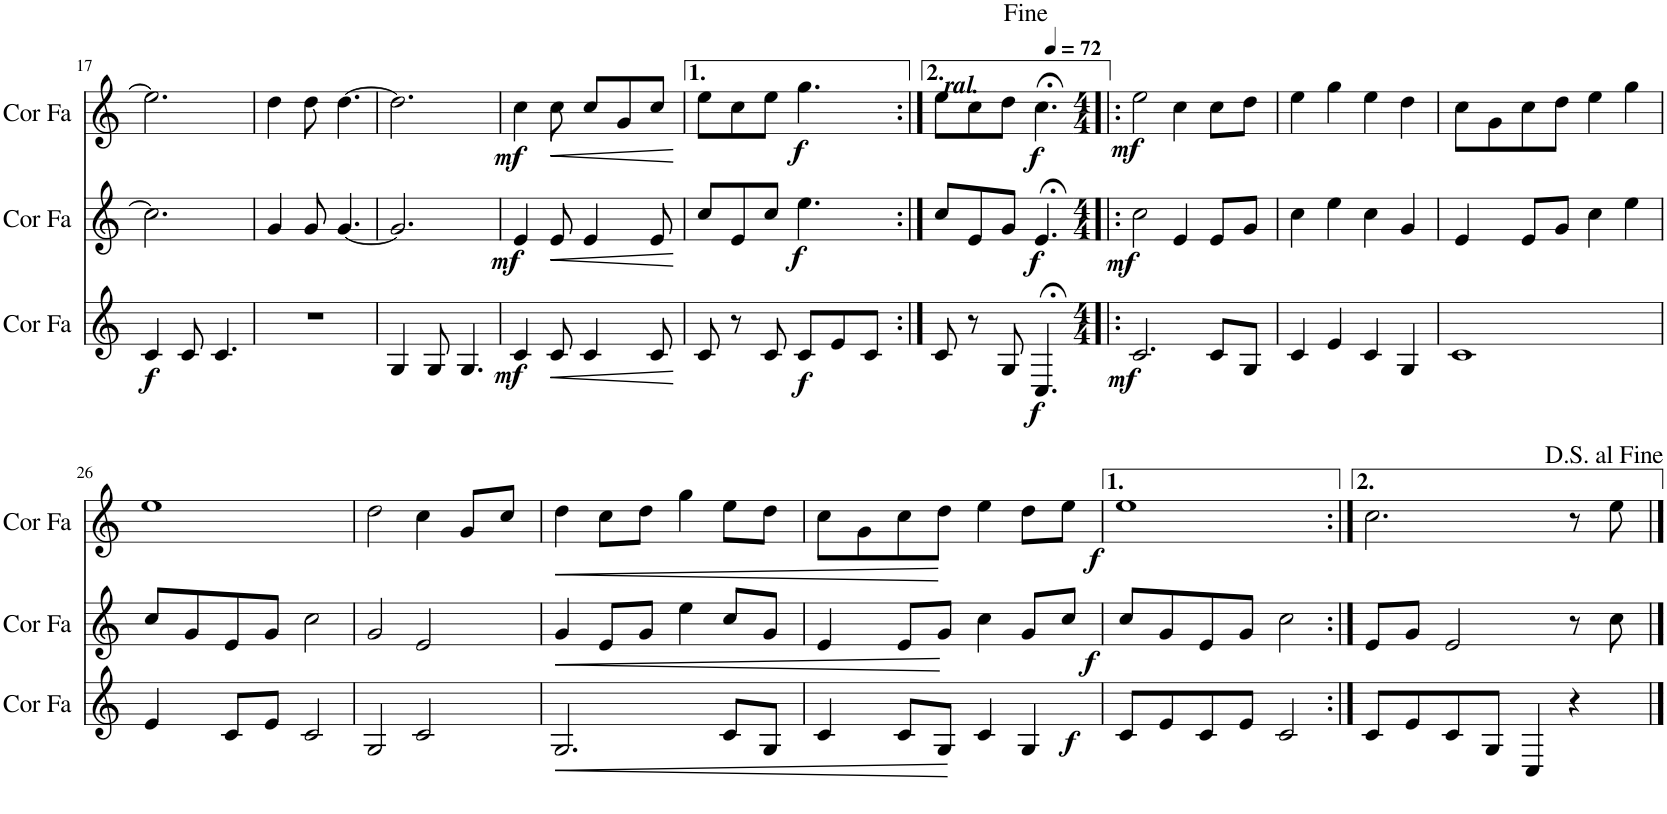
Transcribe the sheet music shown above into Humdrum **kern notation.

**kern	**dynam	**kern	**dynam	**kern	**dynam
*part3	*part3	*part2	*part2	*part1	*part1
*staff3	*staff3	*staff2	*staff2	*staff1	*staff1
*I"Cor en Fa	*	*I"Cor en Fa	*	*I"Cor en Fa	*
*I'Cor Fa	*	*I'Cor Fa	*	*I'Cor Fa	*
!!LO:PB:g=z
*clefG2	*	*clefG2	*	*clefG2	*
*Trd4c7	*	*Trd4c7	*	*Trd4c7	*
*k[]	*	*k[]	*	*k[]	*
*M6/8	*	*M6/8	*	*M6/8	*
=17	=17	=17	=17	=17	=17
!	!LO:DY:b	!	!	!	!
4c/	f	2.cc\]	.	2.ee\]	.
8c/	.	.	.	.	.
4.c/	.	.	.	.	.
=18	=18	=18	=18	=18	=18
2.r	.	4g/	.	4dd\	.
.	.	8g/	.	8dd\	.
.	.	[4.g/	.	[4.dd\	.
=19	=19	=19	=19	=19	=19
4G/	.	2.g/]	.	2.dd\]	.
8G/	.	.	.	.	.
4.G/	.	.	.	.	.
=20	=20	=20	=20	=20	=20
!	!LO:DY:b	!	!LO:DY:b	!	!LO:DY:b
4c/	mf	4e/	mf	4cc\	mf
!	!LO:HP:b	!	!LO:HP:b	!	!LO:HP:b
8c/	<	8e/	<	8cc\	<
4c/	.	4e/	.	8cc/L	.
.	.	.	.	8g/	.
8c/	.	8e/	.	8cc/J	.
.	[	.	[	.	[
=21	=21	=21	=21	=21	=21
8c/	.	8cc/L	.	8ee\L	.
8r	.	8e/	.	8cc\	.
8c/	.	8cc/J	.	8ee\J	.
!	!LO:DY:b	!	!LO:DY:b	!	!LO:DY:b
8c/L	f	4.ee\	f	4.gg\	f
8e/	.	.	.	.	.
8c/J	.	.	.	.	.
=22:|!	=22:|!	=22:|!	=22:|!	=22:|!	=22:|!
8c/	.	8cc/L	.	8ee\L	.
!	!	!	!	!LO:TX:a:Bi:t=ral.	!
8r	.	8e/	.	8cc\	.
8G/	.	8g/J	.	8dd\J	.
!	!LO:DY:b	!	!LO:DY:b	!	!LO:DY:b
4.C;</	f	4.e;</	f	4.cc;<\	f
=23!|:	=23!|:	=23!|:	=23!|:	=23!|:	=23!|:
*M4/4	*	*M4/4	*	*M4/4	*
*	*	*	*	*MM72	*
!	!LO:DY:b	!	!LO:DY:b	!	!LO:DY:b
2.c/	mf	2cc\	mf	2ee\	mf
.	.	4e/	.	4cc\	.
8c/L	.	8e/L	.	8cc\L	.
8G/J	.	8g/J	.	8dd\J	.
=24	=24	=24	=24	=24	=24
4c/	.	4cc\	.	4ee\	.
4e/	.	4ee\	.	4gg\	.
4c/	.	4cc\	.	4ee\	.
4G/	.	4g/	.	4dd\	.
=25	=25	=25	=25	=25	=25
1c	.	4e/	.	8cc\L	.
.	.	.	.	8g\	.
.	.	8e/L	.	8cc\	.
.	.	8g/J	.	8dd\J	.
.	.	4cc\	.	4ee\	.
.	.	4ee\	.	4gg\	.
!!LO:LB:g=z
=26	=26	=26	=26	=26	=26
4e/	.	8cc/L	.	1ee	.
.	.	8g/	.	.	.
8c/L	.	8e/	.	.	.
8e/J	.	8g/J	.	.	.
2c/	.	2cc\	.	.	.
=27	=27	=27	=27	=27	=27
2G/	.	2g/	.	2dd\	.
2c/	.	2e/	.	4cc\	.
.	.	.	.	8g/L	.
.	.	.	.	8cc/J	.
=28	=28	=28	=28	=28	=28
!	!LO:HP:b	!	!LO:HP:b	!	!LO:HP:b
2.G/	<	4g/	<	4dd\	<
.	.	8e/L	.	8cc\L	.
.	.	8g/J	.	8dd\J	.
.	.	4ee\	.	4gg\	.
8c/L	.	8cc/L	.	8ee\L	.
8G/J	.	8g/J	.	8dd\J	.
.	[	.	[	.	[
=29	=29	=29	=29	=29	=29
4c/	.	4e/	.	8cc\L	.
.	.	.	.	8g\	.
8c/L	.	8e/L	.	8cc\	.
8G/J	.	8g/J	.	8dd\J	.
4c/	.	4cc\	.	4ee\	.
!	!LO:DY:b	!	!	!	!
4G/	f	8g/L	.	8dd\L	.
!	!	!	!LO:DY:b	!	!LO:DY:b
.	.	8cc/J	f	8ee\J	f
=30	=30	=30	=30	=30	=30
8c/L	.	8cc/L	.	1ee	.
8e/	.	8g/	.	.	.
8c/	.	8e/	.	.	.
8e/J	.	8g/J	.	.	.
2c/	.	2cc\	.	.	.
=31:|!	=31:|!	=31:|!	=31:|!	=31:|!	=31:|!
8c/L	.	8e/L	.	2.cc\	.
8e/	.	8g/J	.	.	.
8c/	.	2e/	.	.	.
8G/J	.	.	.	.	.
4C/	.	.	.	.	.
4r	.	8r	.	8r	.
.	.	8cc\	.	8ee\	.
==	==	==	==	==	==
*-	*-	*-	*-	*-	*-
